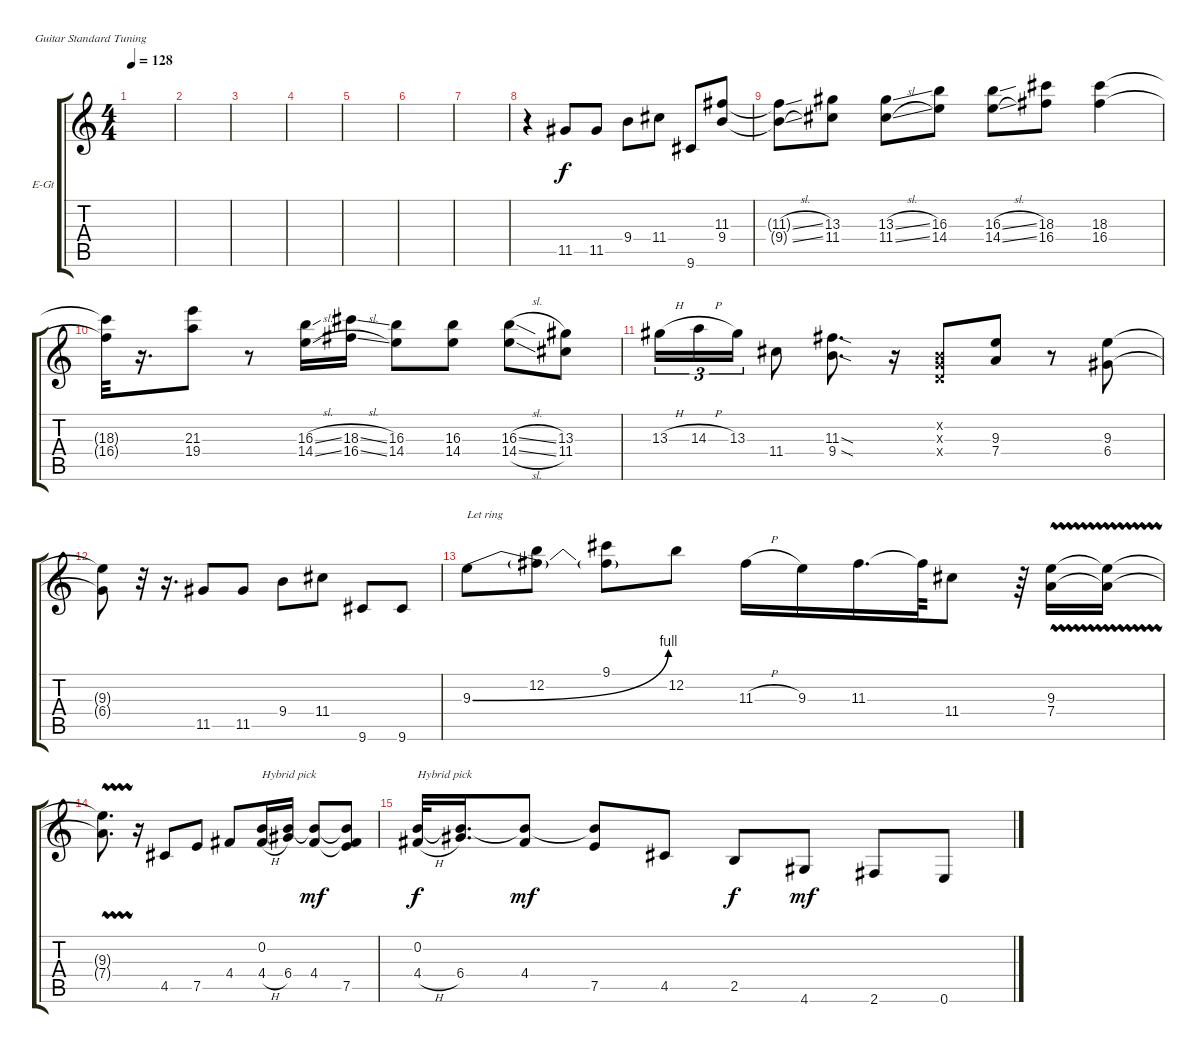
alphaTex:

\defaultSystemsLayout 4
\bracketExtendMode groupsimilarinstruments
\firstSystemTrackNameOrientation horizontal
\otherSystemsTrackNameOrientation horizontal
\track ("OD" "E-Gt") {instrument overdrivenguitar}
\staff {score tabs}
\tuning (E4 B3 G3 D3 A2 E2)
\ts (4 4)
\tempo 128
\clef g2
\scale
0.333333
\ks c
|
\scale
0.333333 |
\scale
0.333333 |
\scale
0.333333 |
\scale
0.333333 |
\scale
0.333333 |
\scale
0.333333 |
\scale
0.333333 r.4 11.5.8 11.5.8 9.4.8 11.4.8 9.6.8 (11.3 9.4).8 |
\scale
0.333333 (11.3{sl t} 9.4{sl t}).8 (13.3 11.4).8 (13.3{sl} 11.4{sl}).8 (16.3 14.4).8 (16.3{sl} 14.4{sl}).8 (18.3 16.4).8 (18.3 16.4).4 |
(18.3{t} 16.4{t}).32 r.16{d} (21.3 19.4).8 r.8 (16.3{sl} 14.4{sl}).16 (18.3{sl} 16.4{sl}).16 (16.3 14.4).8 (16.3 14.4).8 (14.4{sl} 16.3{sl}).8 (11.4 13.3).8 |
13.3{h}.16{tu (3 2)} 14.3{h}.16{tu (3 2)} 13.3.16{tu (3 2)} 11.4.8 (11.3{sod} 9.4{sod}).8{d} r.16 (0.3{x} 0.4{x} 0.2{x}).8 (7.4 9.3).8 r.8 (6.4 9.3).8 |
\scale
0.400925 (6.4{t} 9.3{t}).8 r.32 r.16{d} 11.5.8 11.5.8 9.4.8 11.4.8 9.6.8 9.6.8 |
\scale
0.598621 9.3{be (bend 0 0 6 4)}.8{txt "Let ring"} (12.2 9.3{t}).8 (9.1 9.3{t}).8 12.2.8 11.3{h}.16 9.3.16 11.3.16{d} 11.3{t}.64 11.4.8 r.64 (9.3{vw} 7.4{vw}).16 (7.4{vw t} 9.3{vw t}).16 |
\scale
0.412337 (7.4{vw t} 9.3{vw t}).8{d} r.16 4.5.8 7.5.8 4.4.8 (4.4{h} 0.2).16{txt "Hybrid pick"} (6.4 0.2{t}).16 (4.4 0.2{t}).8{dy mf} (4.4{t} 7.5 0.2{t}).8 |
\scale
0.394727 (4.4{h} 0.2).32{txt "Hybrid pick" dy f} (6.4 0.2{t}).16{d} (4.4 0.2{t}).8{dy mf} (7.5 0.2{t}).8 4.5.8 2.5.8{dy f} 4.6.8{dy mf} 2.6.8 0.6.8 |
\scale
0.190942
